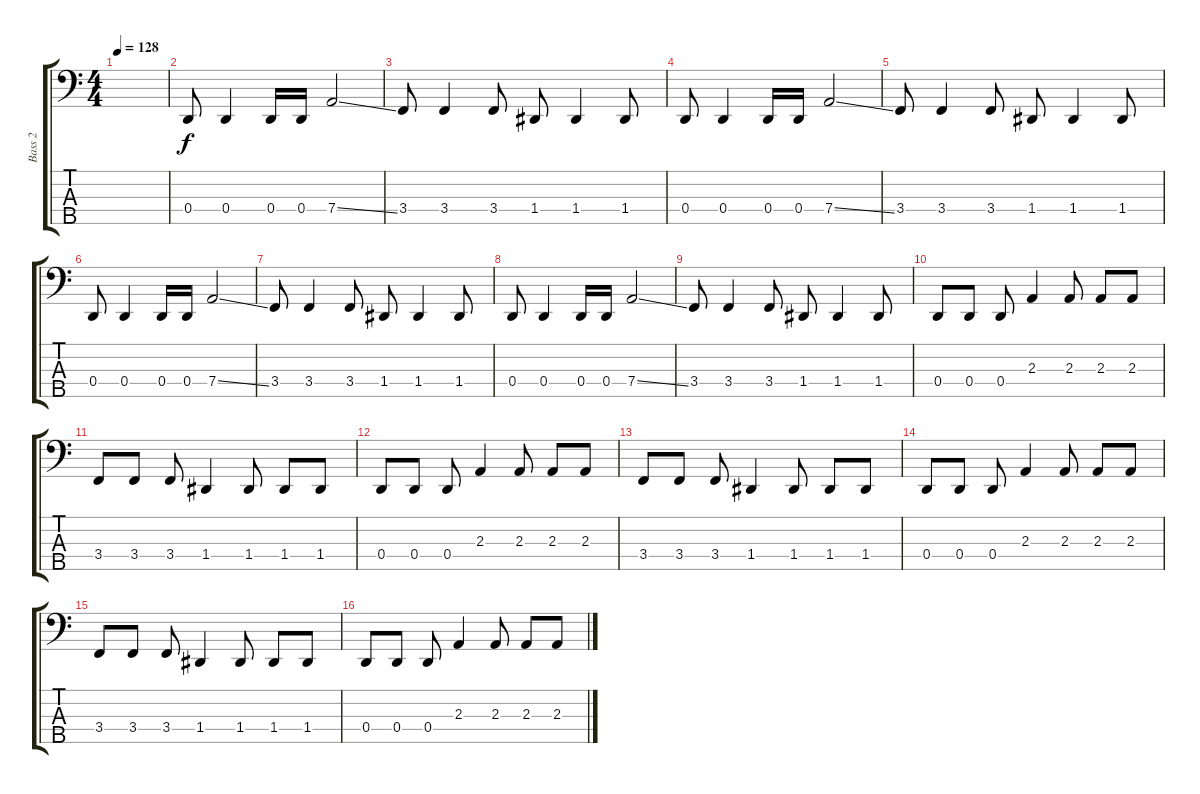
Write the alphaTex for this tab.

\track ("Bass 2" "Bass 2") {instrument electricbassfinger}
\staff {score tabs}
\tuning (F2 C2 G1 D1 A0) {hide}
\ts (4 4)
\tempo 128
\clef f4
\ks c
|
0.4.8 0.4.4 0.4.16 0.4.16 7.4{ss}.2 |
3.4.8 3.4.4 3.4.8 1.4.8 1.4.4 1.4.8 |
0.4.8 0.4.4 0.4.16 0.4.16 7.4{ss}.2 |
3.4.8 3.4.4 3.4.8 1.4.8 1.4.4 1.4.8 |
0.4.8 0.4.4 0.4.16 0.4.16 7.4{ss}.2 |
3.4.8 3.4.4 3.4.8 1.4.8 1.4.4 1.4.8 |
0.4.8 0.4.4 0.4.16 0.4.16 7.4{ss}.2 |
3.4.8 3.4.4 3.4.8 1.4.8 1.4.4 1.4.8 |
0.4.8 0.4.8 0.4.8 2.3.4 2.3.8 2.3.8 2.3.8 |
3.4.8 3.4.8 3.4.8 1.4.4 1.4.8 1.4.8 1.4.8 |
0.4.8 0.4.8 0.4.8 2.3.4 2.3.8 2.3.8 2.3.8 |
3.4.8 3.4.8 3.4.8 1.4.4 1.4.8 1.4.8 1.4.8 |
0.4.8 0.4.8 0.4.8 2.3.4 2.3.8 2.3.8 2.3.8 |
3.4.8 3.4.8 3.4.8 1.4.4 1.4.8 1.4.8 1.4.8 |
0.4.8 0.4.8 0.4.8 2.3.4 2.3.8 2.3.8 2.3.8
